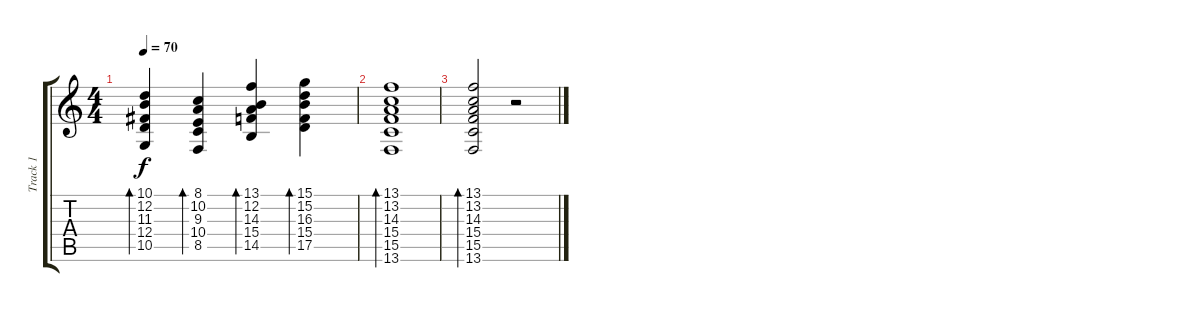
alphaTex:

\track ("Track 1" "Track 1") {instrument electricpiano2}
\staff {score tabs}
\tuning (E4 B3 G3 D3 A2 E2) {hide}
\ts (4 4)
\tempo 70
\clef g2
\ks c
(10.1 12.2 11.3 12.4 10.5).4{bd 60 dy f} (8.1 10.2 9.3 10.4 8.5).4{bd 60} (13.1 12.2 14.3 15.4 14.5).4{bd 60} (15.1 15.2 16.3 15.4 17.5).4{bd 60} |
(13.1 13.2 14.3 15.4 15.5 13.6).1{bd 60} |
(13.1 13.2 14.3 15.4 15.5 13.6).2{bd 60} r.2
